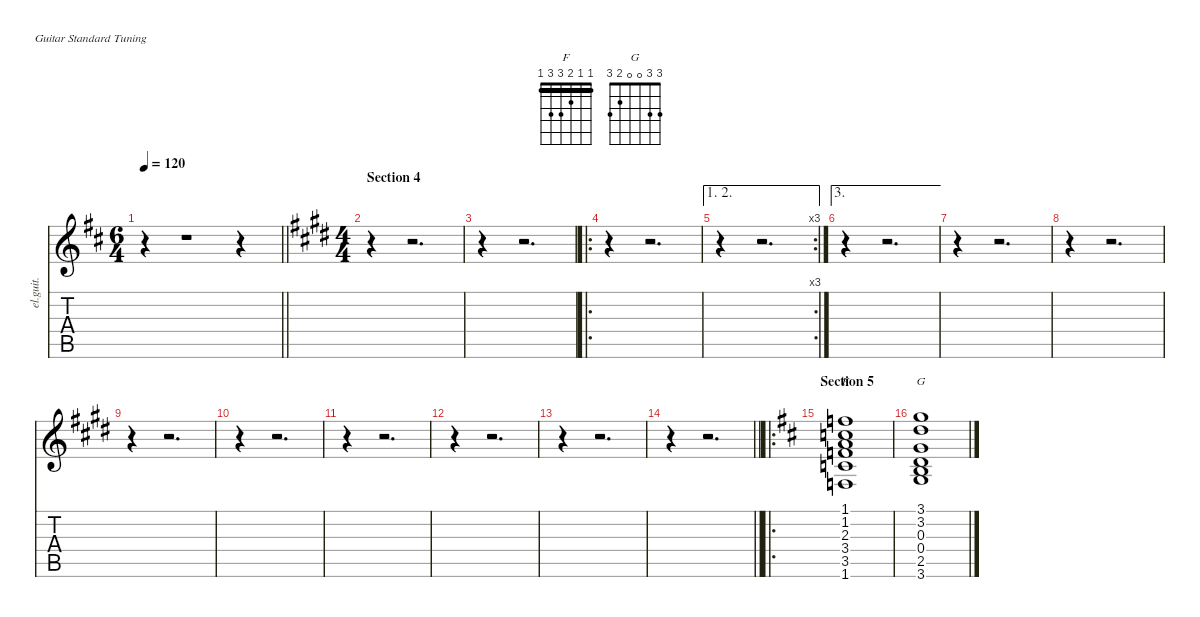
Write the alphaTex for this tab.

\defaultSystemsLayout 4
\hideDynamics
\bracketExtendMode nobrackets
\otherSystemsTrackNameOrientation horizontal
\track ("Guitar 2" "el.guit.") {instrument electricguitarclean}
\staff {score tabs}
\tuning (E4 B3 G3 D3 A2 E2)
\chord ("F" 1 1 2 3 3 1) {barre (1 1)}
\chord ("G" 3 3 0 0 2 3)
\ts (6 4)
\beaming (8 6 6)
\tempo 120
\clef g2
\barLineRight lightlight
\ks d
r.4{dy f} r.1 r.4 |
\ts (4 4)
\beaming (8 2 2 2 2)
\section ("" "Section 4")
\ks e
r.4 r.2{d} |
r.4 r.2{d} |
\ro
r.4 r.2{d} |
\ae (1 2)
\rc 3
r.4 r.2{d} |
\ae 3
r.4 r.2{d} |
r.4 r.2{d} |
r.4 r.2{d} |
r.4 r.2{d} |
r.4 r.2{d} |
r.4 r.2{d} |
r.4 r.2{d} |
r.4 r.2{d} |
\barLineRight lightlight
r.4 r.2{d} |
\ro
\section ("" "Section 5")
\ks d
(1.1{acc forcenatural} 1.2{acc forcenatural} 2.3{acc forcenatural} 3.4{acc forcenatural} 3.5{acc forcenatural} 1.6{acc forcenatural}).1{ch "F"} |
(3.1{acc forcenatural} 3.2{acc forcenatural} 0.3{acc forcenatural} 0.4{acc forcenatural} 2.5{acc forcenatural} 3.6{acc forcenatural}).1{ch "G"}
